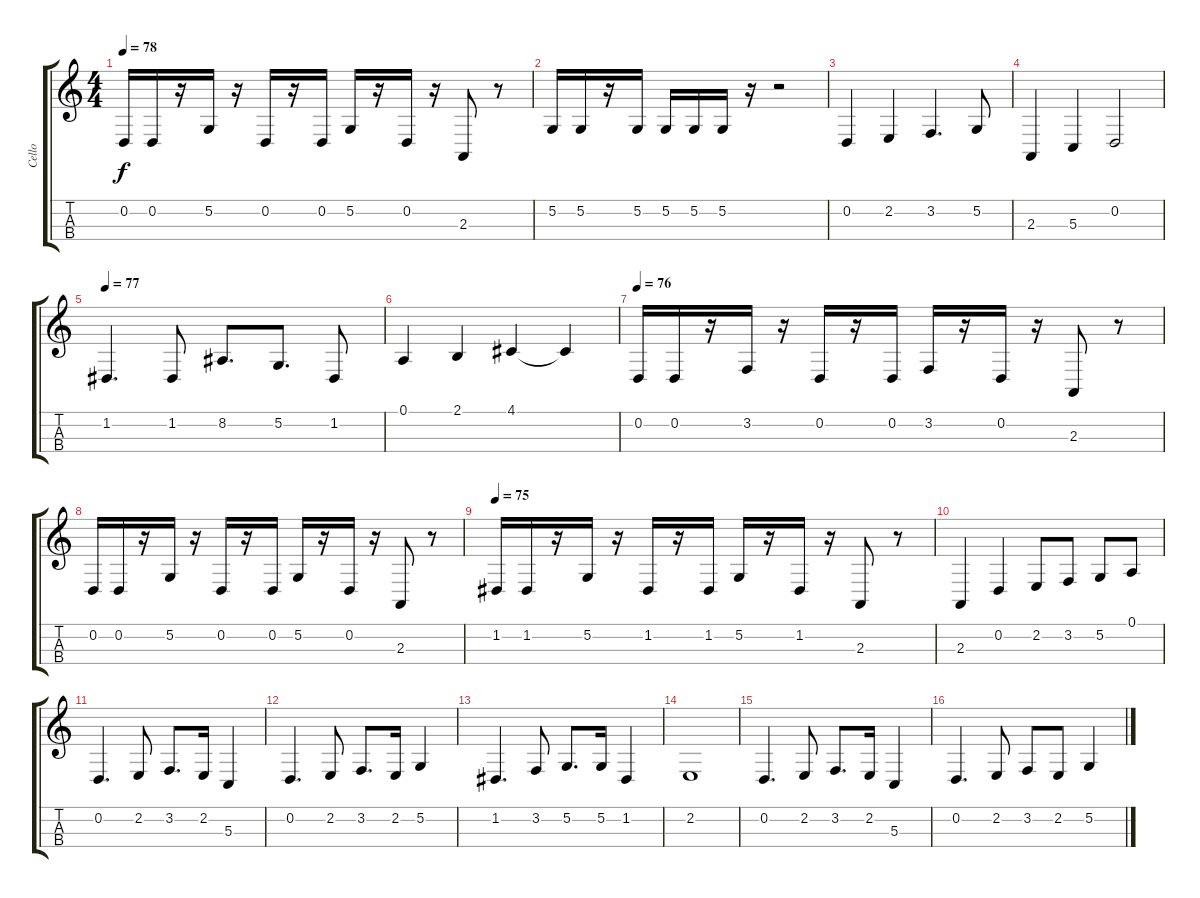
\track ("Cello" "Cello") {instrument cello}
\staff {score tabs}
\tuning (A3 D3 G2 C2) {hide}
\ts (4 4)
\tempo 78
\clef g2
\ks c
0.2.16{dy f} 0.2.16 r.16 5.2.16 r.16 0.2.16 r.16 0.2.16 5.2.16 r.16 0.2.16 r.16 2.3.8 r.8{volume 11} |
5.2.16{volume 13} 5.2.16 r.16 5.2.16 5.2.16 5.2.16 5.2.16 r.16 r.2 |
0.2.4{volume 9} 2.2.4 3.2.4{d} 5.2.8 |
2.3.4 5.3.4 0.2.2 |
\tempo 77
1.2.4{d} 1.2.8 8.2.8{d} 5.2.8{d} 1.2.8 |
0.1.4 2.1.4 4.1.4{volume 3} 4.1{t}.4 |
\tempo 76
0.2.16{volume 10} 0.2.16 r.16 3.2.16 r.16 0.2.16 r.16 0.2.16 3.2.16 r.16 0.2.16 r.16 2.3.8 r.8 |
0.2.16 0.2.16 r.16 5.2.16 r.16 0.2.16 r.16 0.2.16 5.2.16 r.16 0.2.16 r.16 2.3.8 r.8 |
\tempo 75
1.2.16 1.2.16 r.16 5.2.16 r.16 1.2.16 r.16 1.2.16 5.2.16 r.16 1.2.16 r.16 2.3.8 r.8 |
2.3.4{volume 15} 0.2.4 2.2.8 3.2.8 5.2.8 0.1.8 |
0.2.4{d} 2.2.8 3.2.8{d} 2.2.16 5.3.4 |
0.2.4{d} 2.2.8 3.2.8{d} 2.2.16 5.2.4 |
1.2.4{d} 3.2.8 5.2.8{d} 5.2.16 1.2.4 |
2.2.1 |
0.2.4{d} 2.2.8 3.2.8{d} 2.2.16 5.3.4 |
0.2.4{d} 2.2.8 3.2.8 2.2.8 5.2.4
